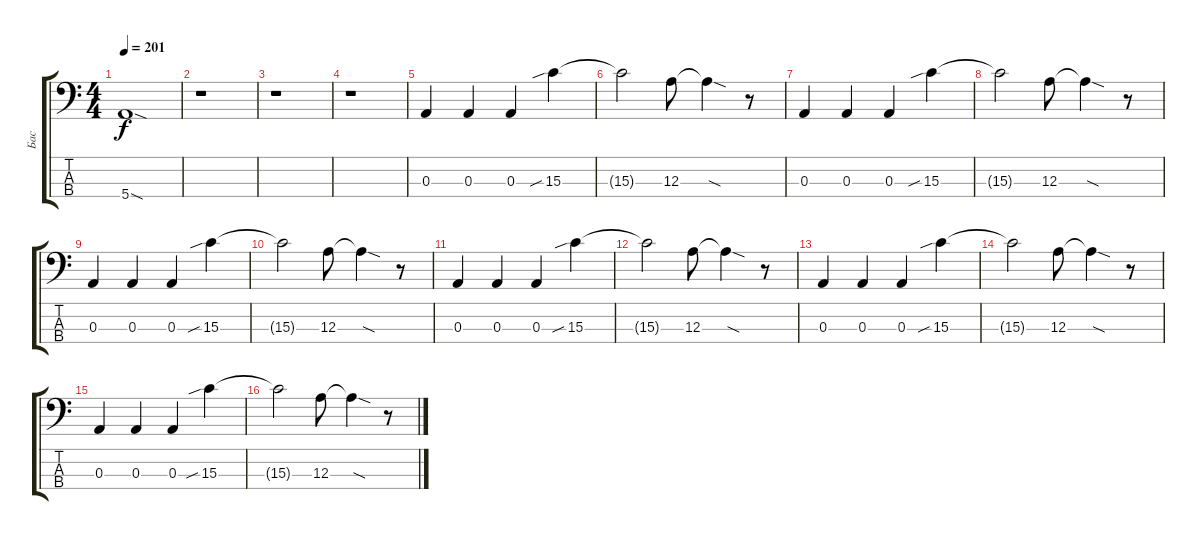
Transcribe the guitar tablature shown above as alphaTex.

\track ("Бас" "Бас") {instrument electricbasspick}
\staff {score tabs}
\tuning (G2 D2 A1 E1) {hide}
\ts (4 4)
\tempo 201
\clef f4
\ks c
5.4{sod}.1{dy f} |
r.1 |
r.1 |
r.1 |
0.3.4 0.3.4 0.3.4 15.3{sib}.4 |
15.3{t}.2 12.3.8 12.3{sod t}.4 r.8 |
0.3.4 0.3.4 0.3.4 15.3{sib}.4 |
15.3{t}.2 12.3.8 12.3{sod t}.4 r.8 |
0.3.4 0.3.4 0.3.4 15.3{sib}.4 |
15.3{t}.2 12.3.8 12.3{sod t}.4 r.8 |
0.3.4 0.3.4 0.3.4 15.3{sib}.4 |
15.3{t}.2 12.3.8 12.3{sod t}.4 r.8 |
0.3.4 0.3.4 0.3.4 15.3{sib}.4 |
15.3{t}.2 12.3.8 12.3{sod t}.4 r.8 |
0.3.4 0.3.4 0.3.4 15.3{sib}.4 |
15.3{t}.2 12.3.8 12.3{sod t}.4 r.8
